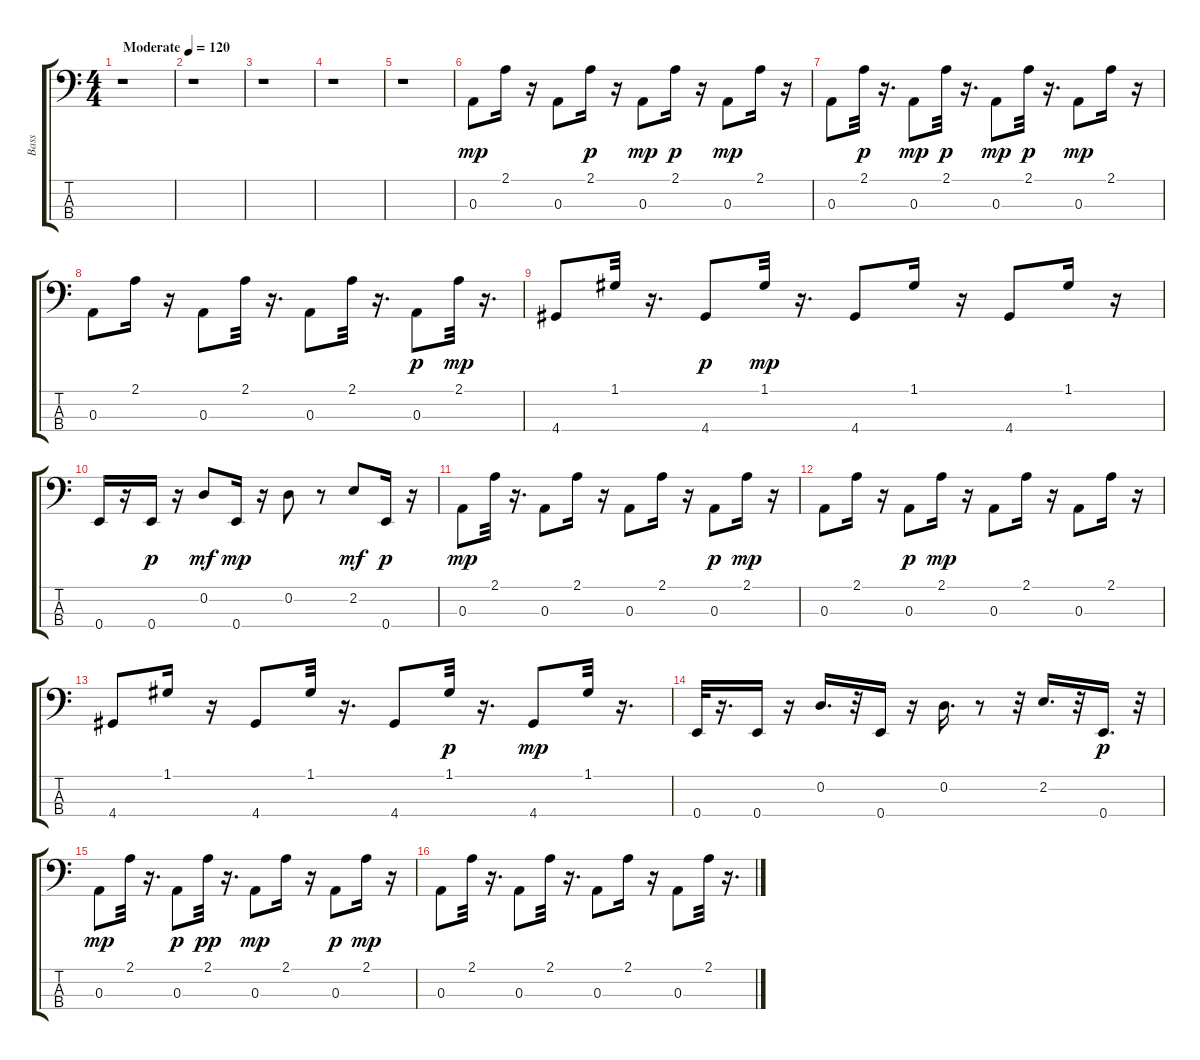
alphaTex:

\track ("Bass" "Bass") {instrument electricbassfinger}
\staff {score tabs}
\tuning (G2 D2 A1 E1) {hide}
\ts (4 4)
\tempo (120 "Moderate")
\clef f4
\ks c
r.1{dy mp instrument electricbassfinger} |
r.1 |
r.1 |
r.1 |
r.1 |
0.3.8 2.1.16 r.16 0.3.8 2.1.16{dy p} r.16 0.3.8{dy mp} 2.1.16{dy p} r.16 0.3.8{dy mp} 2.1.16 r.16 |
0.3.8 2.1.32{dy p} r.16{d} 0.3.8{dy mp} 2.1.32{dy p} r.16{d} 0.3.8{dy mp} 2.1.32{dy p} r.16{d} 0.3.8{dy mp} 2.1.16 r.16 |
0.3.8 2.1.16 r.16 0.3.8 2.1.32 r.16{d} 0.3.8 2.1.32 r.16{d} 0.3.8{dy p} 2.1.32{dy mp} r.16{d} |
4.4.8 1.1.32 r.16{d} 4.4.8{dy p} 1.1.32{dy mp} r.16{d} 4.4.8 1.1.16 r.16 4.4.8 1.1.16 r.16 |
0.4.16 r.16 0.4.16{dy p} r.16 0.2.8{dy mf} 0.4.16{dy mp} r.16 0.2.8 r.8 2.2.8{dy mf} 0.4.16{dy p} r.16 |
0.3.8{dy mp} 2.1.32 r.16{d} 0.3.8 2.1.16 r.16 0.3.8 2.1.16 r.16 0.3.8{dy p} 2.1.16{dy mp} r.16 |
0.3.8 2.1.16 r.16 0.3.8{dy p} 2.1.16{dy mp} r.16 0.3.8 2.1.16 r.16 0.3.8 2.1.16 r.16 |
4.4.8 1.1.16 r.16 4.4.8 1.1.32 r.16{d} 4.4.8 1.1.32{dy p} r.16{d} 4.4.8{dy mp} 1.1.32 r.16{d} |
0.4.32 r.16{d} 0.4.16 r.16 0.2.16{d} r.32 0.4.16 r.16 0.2.16{d} r.8 r.32 2.2.16{d} r.32 0.4.16{d dy p} r.32 |
0.3.8{dy mp} 2.1.32 r.16{d} 0.3.8{dy p} 2.1.32{dy pp} r.16{d} 0.3.8{dy mp} 2.1.16 r.16 0.3.8{dy p} 2.1.16{dy mp} r.16 |
0.3.8 2.1.32 r.16{d} 0.3.8 2.1.32 r.16{d} 0.3.8 2.1.16 r.16 0.3.8 2.1.32 r.16{d}
